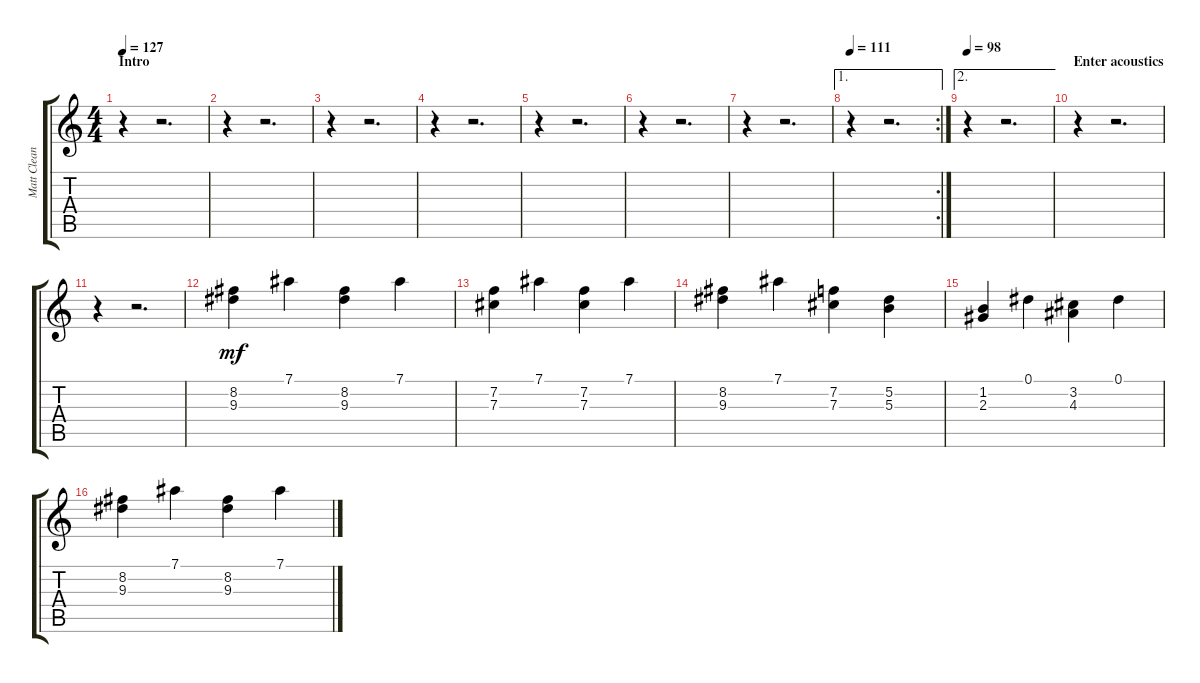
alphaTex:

\track ("Matt Clean" "Matt Clean") {instrument electricguitarclean}
\staff {score tabs}
\tuning (Eb4 Bb3 Gb3 Db3 Ab2 Eb2) {hide}
\ts (4 4)
\section ("" "Intro")
\tempo 127
\clef g2
\ks c
r.4{dy mf instrument electricguitarclean} r.2{d} |
r.4 r.2{d} |
r.4 r.2{d} |
r.4 r.2{d} |
r.4 r.2{d} |
r.4 r.2{d} |
r.4 r.2{d} |
\ae 1
\rc 2
\tempo 111
r.4 r.2{d} |
\ae 2
\tempo 98
r.4 r.2{d} |
\section ("" "Enter acoustics")
r.4 r.2{d} |
r.4 r.2{d} |
(8.2 9.3).4 7.1.4 (8.2 9.3).4 7.1.4 |
(7.2 7.3).4 7.1.4 (7.2 7.3).4 7.1.4 |
(8.2 9.3).4 7.1.4 (7.2 7.3).4 (5.2 5.3).4 |
(1.2 2.3).4 0.1.4 (3.2 4.3).4 0.1.4 |
(8.2 9.3).4 7.1.4 (8.2 9.3).4 7.1.4
